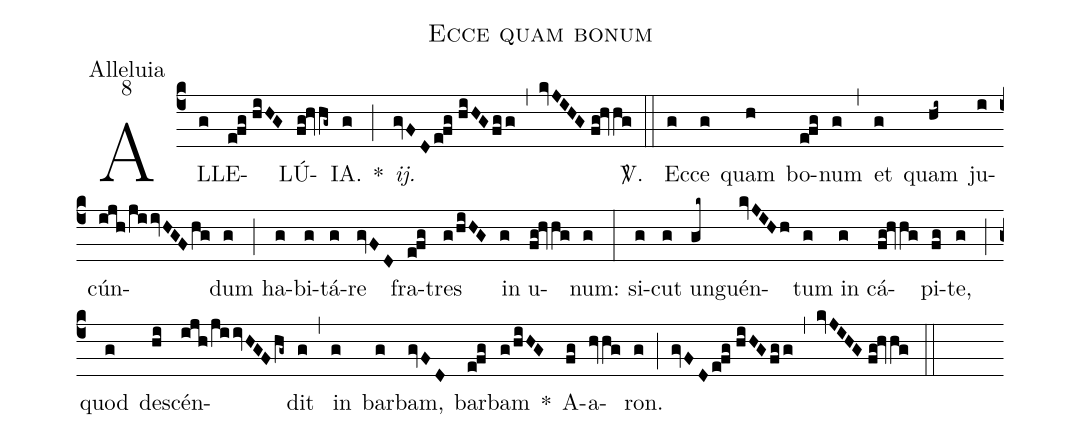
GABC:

name:Ecce quam bonum;
office-part:Alleluia;
mode:8;
%%
(c4) AL(g)LE(e!fg//hiHG)LÚ(fg!hvhg~)IA.(g) *(;) <i>ij.</i>(gvFDe!fg//hiHGfgg) (,) (kvJIHG//fg!hvhg) <sp>V/</sp>.(::) Ec(g)ce(g) quam(h) bo(e!fg)num(g) (,) et(g) quam(hi~) ju(i)cún(ijh/jiivHGFhg)dum(g) (;) ha(g)bi(g)tá(g)re(gvFD) fra(e!fg)tres(g/hiHG) in(g) u(fg!hvhg)num:(g) (:) si(g)cut(g) un(gk~)guén(kvJIHh)tum(g) in(g) cá(fg!hvhg)pi(fg)te,(g) (;) quod(g) de(hi)scén(ijh/jiivHGFhg~)dit(g) (,) in(g) bar(g)bam,(gvFD) bar(e!fg)bam(g/hiHG) *() A(fg)a(hvhg)ron.(g) (;) (gvFDe!fg//hiHGfgg) (,) (kvJIHG//fg!hvhg) (::)
